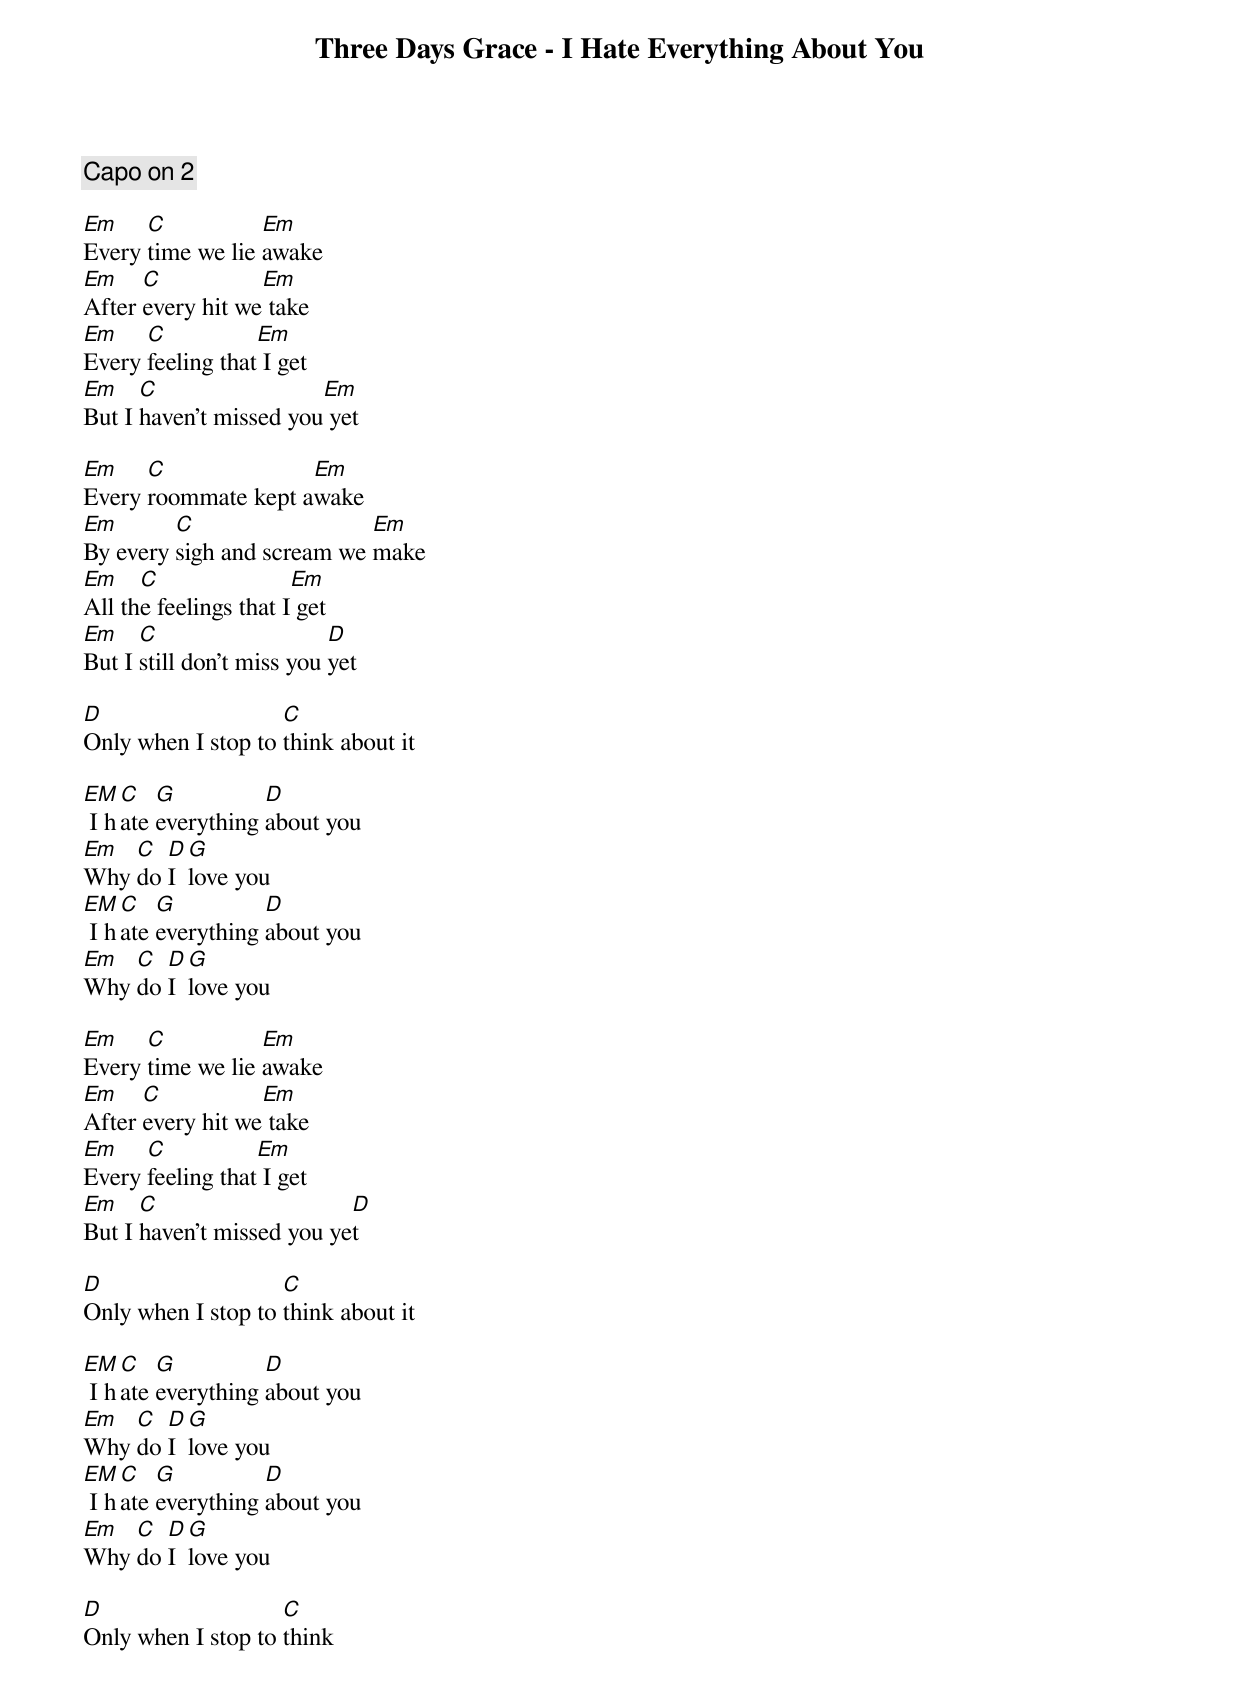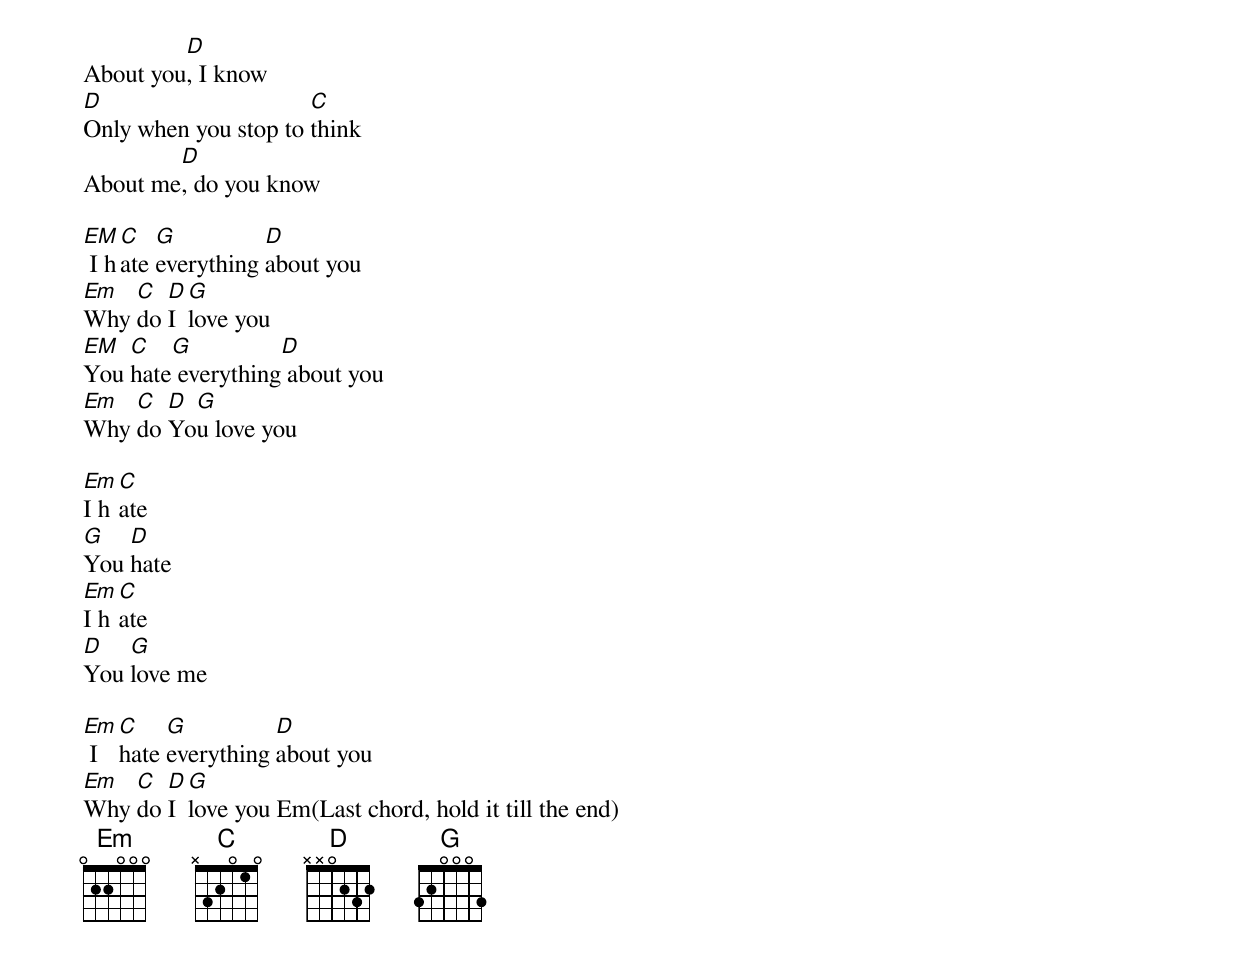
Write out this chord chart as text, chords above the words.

Three Days Grace - I Hate Everything About You

Capo on 2

Em    C           Em
Every time we lie awake
Em    C           Em
After every hit we take
Em    C           Em
Every feeling that I get
Em    C                 Em
But I haven't missed you yet

Em    C              Em
Every roommate kept awake
Em       C                  Em
By every sigh and scream we make
Em    C                Em
All the feelings that I get
Em    C                    D
But I still don't miss you yet

D                   C
Only when I stop to think about it

EM  C   G          D
 I hate everything about you
Em  C  D G
Why do I love you
EM  C   G          D
 I hate everything about you
Em  C  D G
Why do I love you

Em    C           Em
Every time we lie awake
Em    C           Em
After every hit we take
Em    C           Em
Every feeling that I get
Em    C                    D
But I haven't missed you yet

D                   C
Only when I stop to think about it

EM  C   G          D
 I hate everything about you
Em  C  D G
Why do I love you
EM  C   G          D
 I hate everything about you
Em  C  D G
Why do I love you

D                   C
Only when I stop to think
         D
About you, I know
D                     C
Only when you stop to think
        D
About me, do you know

EM  C   G          D
 I hate everything about you
Em  C  D G
Why do I love you
EM  C   G          D
You hate everything about you
Em  C  D G
Why do You love you

Em C
I hate
G   D
You hate
Em C
I hate
D   G
You love me

Em C    G          D
 I hate everything about you
Em  C  D G
Why do I love you Em(Last chord, hold it till the end)
